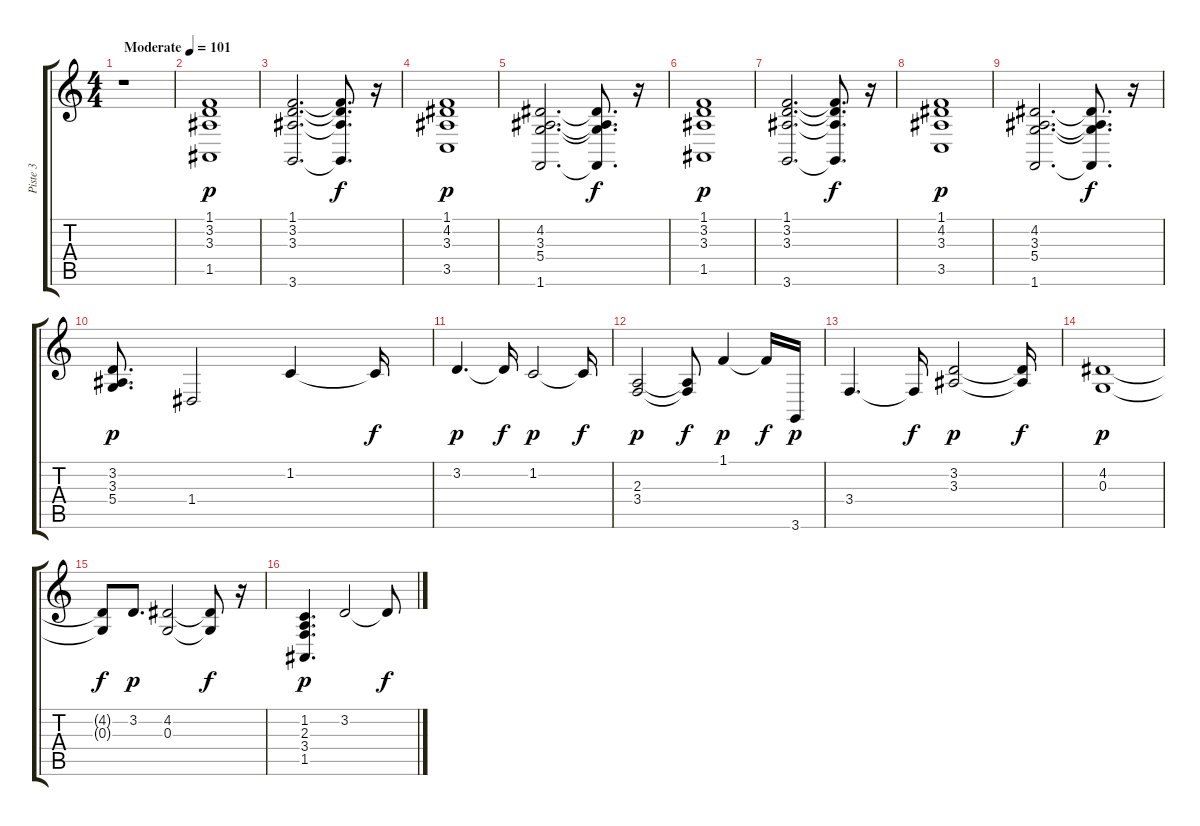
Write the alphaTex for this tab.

\track ("Piste 3" "Piste 3") {instrument synthstrings1}
\staff {score tabs}
\tuning (E4 B3 G3 D3 A2 E2) {hide}
\ts (4 4)
\tempo (101 "Moderate")
\clef g2
\ks c
r.1{dy p instrument synthstrings1} |
(1.1 3.2 3.3 1.5).1 |
(1.1 3.2 3.3 3.6).2{d} (1.1{t} 3.2{t} 3.3{t} 3.6{t}).8{d dy f} r.16 |
(1.1 4.2 3.3 3.5).1{dy p} |
(4.2 3.3 5.4 1.6).2{d} (4.2{t} 3.3{t} 5.4{t} 1.6{t}).8{d dy f} r.16 |
(1.1 3.2 3.3 1.5).1{dy p} |
(1.1 3.2 3.3 3.6).2{d} (1.1{t} 3.2{t} 3.3{t} 3.6{t}).8{d dy f} r.16 |
(1.1 4.2 3.3 3.5).1{dy p} |
(4.2 3.3 5.4 1.6).2{d} (4.2{t} 3.3{t} 5.4{t} 1.6{t}).8{d dy f} r.16 |
(3.2 3.3 5.4).8{d dy p} 1.4.2 1.2.4 1.2{t}.16{dy f} |
3.2.4{d dy p} 3.2{t}.16{dy f} 1.2.2{dy p} 1.2{t}.16{dy f} |
(2.3 3.4).2{dy p} (2.3{t} 3.4{t}).8{dy f} 1.1.4{dy p} 1.1{t}.16{dy f} 3.6.16{dy p} |
3.4.4{d} 3.4{t}.16{dy f} (3.2 3.3).2{dy p} (3.2{t} 3.3{t}).16{dy f} |
(4.2 0.3).1{dy p} |
(4.2{t} 0.3{t}).8{dy f} 3.2.8{d dy p} (4.2 0.3).2 (4.2{t} 0.3{t}).8{dy f} r.16 |
(1.2 2.3 3.4 1.5).4{d dy p} 3.2.2 3.2{t}.8{dy f}
